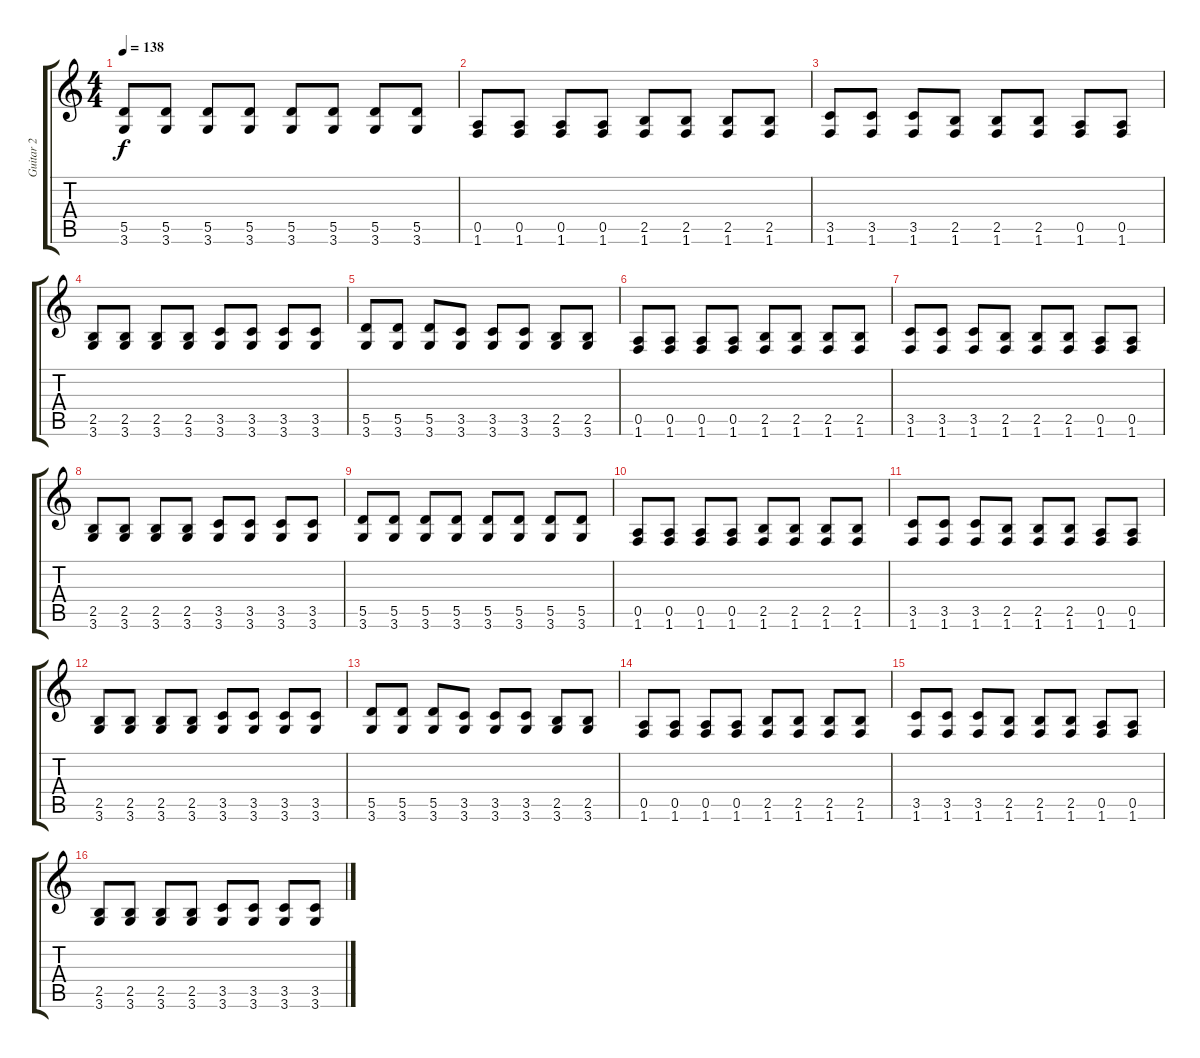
\track ("Guitar 2" "Guitar 2") {instrument overdrivenguitar}
\staff {score tabs}
\tuning (E4 B3 G3 D3 A2 E2) {hide}
\ts (4 4)
\tempo 138
\clef g2
\ks c
(5.5 3.6).8{dy f} (5.5 3.6).8 (5.5 3.6).8 (5.5 3.6).8 (5.5 3.6).8 (5.5 3.6).8 (5.5 3.6).8 (5.5 3.6).8 |
(0.5 1.6).8 (0.5 1.6).8 (0.5 1.6).8 (0.5 1.6).8 (2.5 1.6).8 (2.5 1.6).8 (2.5 1.6).8 (2.5 1.6).8 |
(3.5 1.6).8 (3.5 1.6).8 (3.5 1.6).8 (2.5 1.6).8 (2.5 1.6).8 (2.5 1.6).8 (0.5 1.6).8 (0.5 1.6).8 |
(2.5 3.6).8 (2.5 3.6).8 (2.5 3.6).8 (2.5 3.6).8 (3.5 3.6).8 (3.5 3.6).8 (3.5 3.6).8 (3.5 3.6).8 |
(5.5 3.6).8 (5.5 3.6).8 (5.5 3.6).8 (3.5 3.6).8 (3.5 3.6).8 (3.5 3.6).8 (2.5 3.6).8 (2.5 3.6).8 |
(0.5 1.6).8 (0.5 1.6).8 (0.5 1.6).8 (0.5 1.6).8 (2.5 1.6).8 (2.5 1.6).8 (2.5 1.6).8 (2.5 1.6).8 |
(3.5 1.6).8 (3.5 1.6).8 (3.5 1.6).8 (2.5 1.6).8 (2.5 1.6).8 (2.5 1.6).8 (0.5 1.6).8 (0.5 1.6).8 |
(2.5 3.6).8 (2.5 3.6).8 (2.5 3.6).8 (2.5 3.6).8 (3.5 3.6).8 (3.5 3.6).8 (3.5 3.6).8 (3.5 3.6).8 |
(5.5 3.6).8 (5.5 3.6).8 (5.5 3.6).8 (5.5 3.6).8 (5.5 3.6).8 (5.5 3.6).8 (5.5 3.6).8 (5.5 3.6).8 |
(0.5 1.6).8 (0.5 1.6).8 (0.5 1.6).8 (0.5 1.6).8 (2.5 1.6).8 (2.5 1.6).8 (2.5 1.6).8 (2.5 1.6).8 |
(3.5 1.6).8 (3.5 1.6).8 (3.5 1.6).8 (2.5 1.6).8 (2.5 1.6).8 (2.5 1.6).8 (0.5 1.6).8 (0.5 1.6).8 |
(2.5 3.6).8 (2.5 3.6).8 (2.5 3.6).8 (2.5 3.6).8 (3.5 3.6).8 (3.5 3.6).8 (3.5 3.6).8 (3.5 3.6).8 |
(5.5 3.6).8 (5.5 3.6).8 (5.5 3.6).8 (3.5 3.6).8 (3.5 3.6).8 (3.5 3.6).8 (2.5 3.6).8 (2.5 3.6).8 |
(0.5 1.6).8 (0.5 1.6).8 (0.5 1.6).8 (0.5 1.6).8 (2.5 1.6).8 (2.5 1.6).8 (2.5 1.6).8 (2.5 1.6).8 |
(3.5 1.6).8 (3.5 1.6).8 (3.5 1.6).8 (2.5 1.6).8 (2.5 1.6).8 (2.5 1.6).8 (0.5 1.6).8 (0.5 1.6).8 |
(2.5 3.6).8 (2.5 3.6).8 (2.5 3.6).8 (2.5 3.6).8 (3.5 3.6).8 (3.5 3.6).8 (3.5 3.6).8 (3.5 3.6).8
